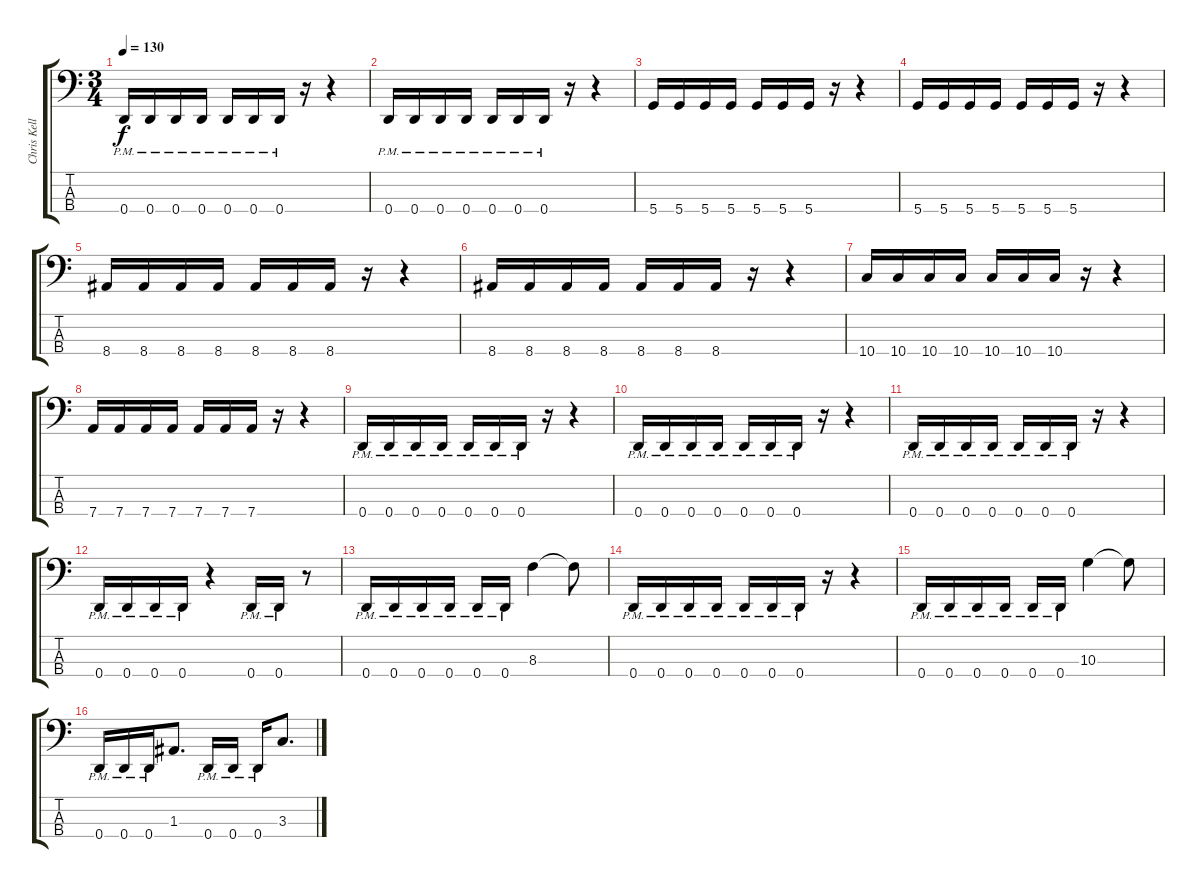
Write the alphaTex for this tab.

\track ("Chris Kells" "Chris Kell") {instrument electricbasspick}
\staff {score tabs}
\tuning (G2 D2 A1 D1) {hide}
\ts (3 4)
\tempo 130
\clef f4
\ks c
0.4{pm}.16{dy f} 0.4{pm}.16 0.4{pm}.16 0.4{pm}.16 0.4{pm}.16 0.4{pm}.16 0.4{pm}.16 r.16 r.4 |
0.4{pm}.16 0.4{pm}.16 0.4{pm}.16 0.4{pm}.16 0.4{pm}.16 0.4{pm}.16 0.4{pm}.16 r.16 r.4 |
5.4.16 5.4.16 5.4.16 5.4.16 5.4.16 5.4.16 5.4.16 r.16 r.4 |
5.4.16 5.4.16 5.4.16 5.4.16 5.4.16 5.4.16 5.4.16 r.16 r.4 |
8.4.16 8.4.16 8.4.16 8.4.16 8.4.16 8.4.16 8.4.16 r.16 r.4 |
8.4.16 8.4.16 8.4.16 8.4.16 8.4.16 8.4.16 8.4.16 r.16 r.4 |
10.4.16 10.4.16 10.4.16 10.4.16 10.4.16 10.4.16 10.4.16 r.16 r.4 |
7.4.16 7.4.16 7.4.16 7.4.16 7.4.16 7.4.16 7.4.16 r.16 r.4 |
0.4{pm}.16 0.4{pm}.16 0.4{pm}.16 0.4{pm}.16 0.4{pm}.16 0.4{pm}.16 0.4{pm}.16 r.16 r.4 |
0.4{pm}.16 0.4{pm}.16 0.4{pm}.16 0.4{pm}.16 0.4{pm}.16 0.4{pm}.16 0.4{pm}.16 r.16 r.4 |
0.4{pm}.16 0.4{pm}.16 0.4{pm}.16 0.4{pm}.16 0.4{pm}.16 0.4{pm}.16 0.4{pm}.16 r.16 r.4 |
0.4{pm}.16 0.4{pm}.16 0.4{pm}.16 0.4{pm}.16 r.4 0.4{pm}.16 0.4{pm}.16 r.8 |
0.4{pm}.16 0.4{pm}.16 0.4{pm}.16 0.4{pm}.16 0.4{pm}.16 0.4{pm}.16 8.3.4 8.3{t}.8 |
0.4{pm}.16 0.4{pm}.16 0.4{pm}.16 0.4{pm}.16 0.4{pm}.16 0.4{pm}.16 0.4{pm}.16 r.16 r.4 |
0.4{pm}.16 0.4{pm}.16 0.4{pm}.16 0.4{pm}.16 0.4{pm}.16 0.4{pm}.16 10.3.4 10.3{t}.8 |
0.4{pm}.16 0.4{pm}.16 0.4{pm}.16 1.3.8{d} 0.4{pm}.16 0.4{pm}.16 0.4{pm}.16 3.3.8{d}
